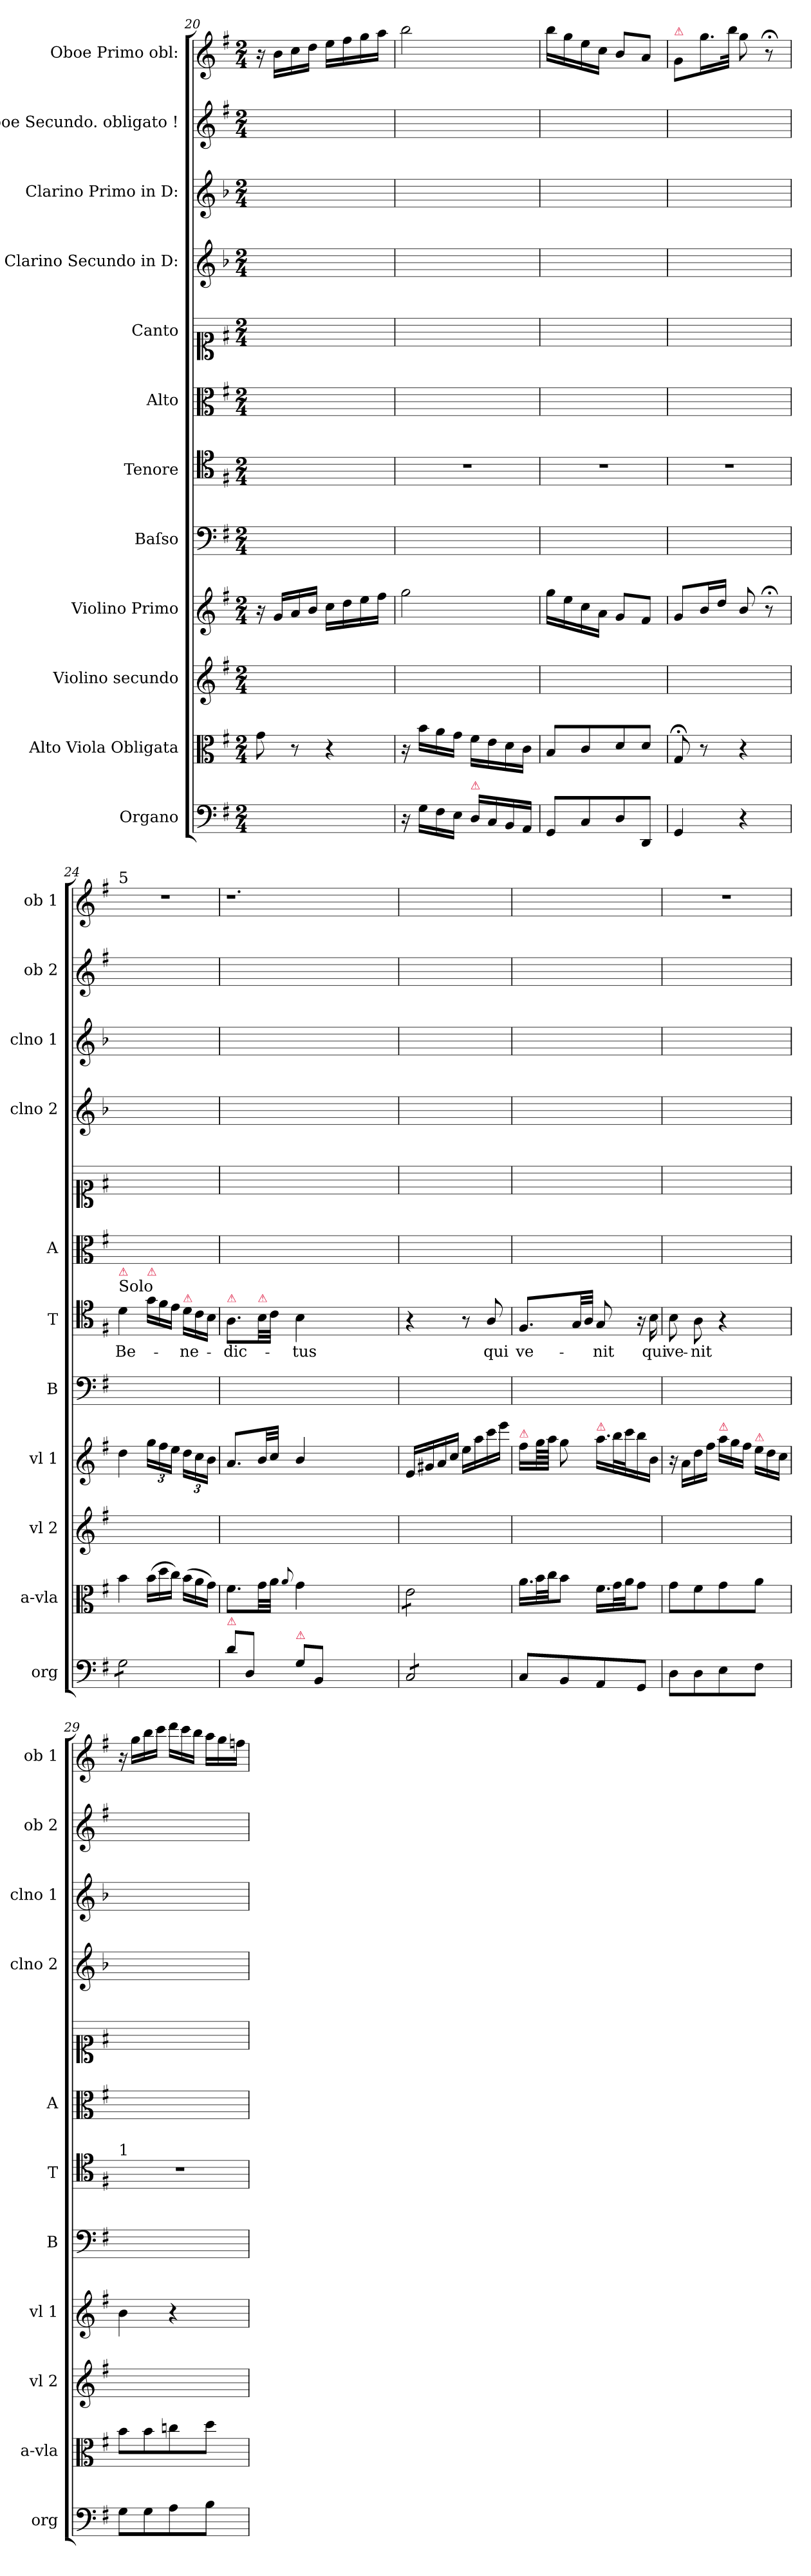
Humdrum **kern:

**kern	**dynam	**kern	**kern	**kern	**kern	**kern	**text	**kern	**kern	**kern	**kern	**kern	**kern
*part12	*part12	*part11	*part10	*part9	*part8	*part7	*part7	*part6	*part5	*part4	*part3	*part2	*part1
*staff12	*staff12	*staff11	*staff10	*staff9	*staff8	*staff7	*staff7	*staff6	*staff5	*staff4	*staff3	*staff2	*staff1
*I"Organo	*	*I"Alto Viola Obligata	*I"Violino secundo	*I"Violino Primo	*I"Baſso	*I"Tenore	*	*I"Alto	*I"Canto	*I"Clarino Secundo in D:	*I"Clarino Primo in D:	*I"Oboe Secundo. obligato !	*I"Oboe Primo obl:
*I'org	*	*I'a-vla	*I'vl 2	*I'vl 1	*I'B	*I'T	*	*I'A	*	*I'clno 2	*I'clno 1	*I'ob 2	*I'ob 1
*clefF4	*	*clefC3	*clefG2	*clefG2	*clefF4	*clefC4	*	*clefC3	*clefC1	*clefG2	*clefG2	*clefG2	*clefG2
*	*	*	*	*	*	*	*	*	*	*ITrd-1c-2	*ITrd-1c-2	*	*
*k[f#]	*	*k[f#]	*k[f#]	*k[f#]	*k[f#]	*k[f#]	*	*k[f#]	*k[f#]	*k[f#]	*k[f#]	*k[f#]	*k[f#]
*M2/4	*	*M2/4	*M2/4	*M2/4	*M2/4	*M2/4	*	*M2/4	*M2/4	*M2/4	*M2/4	*M2/4	*M2/4
=20	=20	=20	=20	=20	=20	=20	=20	=20	=20	=20	=20	=20	=20
2ryy	.	8g\	2ryy	16r	2ryy	2ryy	.	2ryy	2ryy	2ryy	2ryy	2ryy	16r
.	.	.	.	16g/LL	.	.	.	.	.	.	.	.	16b\LL
.	.	8r	.	16a/	.	.	.	.	.	.	.	.	16cc\
.	.	.	.	16b/JJ	.	.	.	.	.	.	.	.	16dd\JJ
.	.	4r	.	16cc\LL	.	.	.	.	.	.	.	.	16ee\LL
.	.	.	.	16dd\	.	.	.	.	.	.	.	.	16ff#\
.	.	.	.	16ee\	.	.	.	.	.	.	.	.	16gg\
.	.	.	.	16ff#\JJ	.	.	.	.	.	.	.	.	16aa\JJ
=21	=21	=21	=21	=21	=21	=21	=21	=21	=21	=21	=21	=21	=21
16r	.	16r	2ryy	2gg\	2ryy	2r	.	2ryy	2ryy	2ryy	2ryy	2ryy	2bb\
16G\LL	.	16b\LL	.	.	.	.	.	.	.	.	.	.	.
16F#\	.	16a\	.	.	.	.	.	.	.	.	.	.	.
16E\JJ	.	16g\JJ	.	.	.	.	.	.	.	.	.	.	.
!LO:TX:a:color=crimson:t=⚠	!	!	!	!	!	!	!	!	!	!	!	!	!
16D/LL	.	16f#\LL	.	.	.	.	.	.	.	.	.	.	.
16C/	.	16e\	.	.	.	.	.	.	.	.	.	.	.
16BB/	.	16d\	.	.	.	.	.	.	.	.	.	.	.
16AA/JJ	.	16c\JJ	.	.	.	.	.	.	.	.	.	.	.
=22	=22	=22	=22	=22	=22	=22	=22	=22	=22	=22	=22	=22	=22
8GG/L	.	8B/L	2ryy	16gg\LL	2ryy	2r	.	2ryy	2ryy	2ryy	2ryy	2ryy	16bb\LL
.	.	.	.	16ee\	.	.	.	.	.	.	.	.	16gg\
8C/	.	8c/	.	16cc\	.	.	.	.	.	.	.	.	16ee\
.	.	.	.	16a\JJ	.	.	.	.	.	.	.	.	16cc\JJ
8D/	.	8d/	.	8g/L	.	.	.	.	.	.	.	.	8b/L
8DD/J	.	8d/J	.	8f#/J	.	.	.	.	.	.	.	.	8a/J
=23	=23	=23	=23	=23	=23	=23	=23	=23	=23	=23	=23	=23	=23
!	!	!	!	!	!	!	!	!	!	!	!	!	!LO:TX:a:color=crimson:t=⚠
4GG/	.	8G;</	2ryy	8g/L	2ryy	2r	.	2ryy	2ryy	2ryy	2ryy	2ryy	8g/L
.	.	8r	.	16b/L	.	.	.	.	.	.	.	.	16.gg\L
.	.	.	.	16dd/JJ	.	.	.	.	.	.	.	.	.
.	.	.	.	.	.	.	.	.	.	.	.	.	32bb\JJk
4r	.	4r	.	8b/	.	.	.	.	.	.	.	.	8gg\
.	.	.	.	8r;<;	.	.	.	.	.	.	.	.	8r;<;
=24	=24	=24	=24	=24	=24	=24	=24	=24	=24	=24	=24	=24	=24
!	!	!	!	!	!	!	!	!	!	!	!	!	!LO:TX:a:t=5
!	!	!	!	!	!	!LO:TX:a:t=Solo	!	!	!	!	!	!	!
!	!	!	!	!	!	!LO:TX:a:color=crimson:t=⚠	!	!	!	!	!	!	!
!	!LO:DY:a	!	!	!	!	!	!	!	!	!	!	!	!
*tremolo	*	*	*	*	*	*	*	*	*	*	*	*	*
8G\L	p&colon;	4b\	2ryy	4dd\	2ryy	4d\	Be-	2ryy	2ryy	2ryy	2ryy	2ryy	2r
8G\	.	.	.	.	.	.	.	.	.	.	.	.	.
*	*	*Xtuplet	*	*	*	*Xtuplet	*	*	*	*	*	*	*
!	!	!	!	!	!	!LO:TX:a:color=crimson:t=⚠	!	!	!	!	!	!	!
8G\	.	(24b\LL	.	24gg\LL	.	24g\LL	.	.	.	.	.	.	.
.	.	24dd\	.	24ff#\	.	24f#\	.	.	.	.	.	.	.
.	.	24cc\JJ)	.	24ee\JJ	.	24e\JJ	.	.	.	.	.	.	.
!	!	!	!	!	!	!LO:TX:a:color=crimson:t=⚠	!	!	!	!	!	!	!
8G\J	.	(24b\LL	.	24dd\LL	.	24d\LL	-ne-	.	.	.	.	.	.
*Xtremolo	*	*	*	*	*	*	*	*	*	*	*	*	*
.	.	24a\	.	24cc\	.	24c\	.	.	.	.	.	.	.
.	.	24g\JJ)	.	24b\JJ	.	24B\JJ	.	.	.	.	.	.	.
=25	=25	=25	=25	=25	=25	=25	=25	=25	=25	=25	=25	=25	=25
!	!	!	!	!	!	!LO:TX:a:color=crimson:t=⚠	!	!	!	!	!	!	!
!LO:TX:a:color=crimson:t=⚠	!	!	!	!	!	!	!	!	!	!	!	!	!
8d\L	.	8.f#\L	2ryy	8.a/L	2ryy	8.A\L	-dic-	2ryy	2ryy	2ryy	2ryy	2ryy	1.r
8D/J	.	.	.	.	.	.	.	.	.	.	.	.	.
!	!	!	!	!	!	!LO:TX:a:color=crimson:t=⚠	!	!	!	!	!	!	!
.	.	32g\LL	.	32b/LL	.	32B\LL	.	.	.	.	.	.	.
.	.	32a\JJJ	.	32cc/JJJ	.	32c\JJJ	.	.	.	.	.	.	.
.	.	8qqa/	.	.	.	.	.	.	.	.	.	.	.
!LO:TX:a:color=crimson:t=⚠	!	!	!	!	!	!	!	!	!	!	!	!	!
8G\L	.	4g\	.	4b/	.	4B\	-tus	.	.	.	.	.	.
8BB/J	.	.	.	.	.	.	.	.	.	.	.	.	.
1ryy	.	1ryy	1ryy	1ryy	1ryy	1ryy	.	1ryy	1ryy	1ryy	1ryy	1ryy	.
=26	=26	=26	=26	=26	=26	=26	=26	=26	=26	=26	=26	=26	=26
*tremolo	*	*	*	*	*	*	*	*	*	*	*	*	*
*	*	*tremolo	*	*	*	*	*	*	*	*	*	*	*
8C/L	.	8e\L	2ryy	16e/LL	2ryy	4r	.	2ryy	2ryy	2ryy	2ryy	2ryy	2ryy
.	.	.	.	16g#X/	.	.	.	.	.	.	.	.	.
8C/	.	8e\	.	16a/	.	.	.	.	.	.	.	.	.
.	.	.	.	16cc/JJ	.	.	.	.	.	.	.	.	.
8C/	.	8e\	.	16ee\LL	.	8r	.	.	.	.	.	.	.
.	.	.	.	16aa\	.	.	.	.	.	.	.	.	.
8C/J	.	8e\J	.	16ccc\	.	8A/	qui	.	.	.	.	.	.
*	*	*Xtremolo	*	*	*	*	*	*	*	*	*	*	*
*Xtremolo	*	*	*	*	*	*	*	*	*	*	*	*	*
.	.	.	.	16eee\JJ	.	.	.	.	.	.	.	.	.
=27	=27	=27	=27	=27	=27	=27	=27	=27	=27	=27	=27	=27	=27
!	!	!	!	!LO:TX:a:color=crimson:t=⚠	!	!	!	!	!	!	!	!	!
!	!	!	!	!LO:N:vis=16	!	!	!	!	!	!	!	!	!
8C/L	.	16.a\LL	2ryy	16.ff#\LL	2ryy	8.F#/L	ve-	2ryy	2ryy	2ryy	2ryy	2ryy	2ryy
!	!	!LO:N:vis=32	!	!	!	!	!	!	!	!	!	!	!
.	.	64b\L	.	64gg\LL	.	.	.	.	.	.	.	.	.
!	!	!LO:N:vis=32	!	!	!	!	!	!	!	!	!	!	!
.	.	64cc\JJ	.	64aa\JJJJ	.	.	.	.	.	.	.	.	.
8BB/	.	8b\J	.	8gg\	.	.	.	.	.	.	.	.	.
.	.	.	.	.	.	32G/LL	.	.	.	.	.	.	.
.	.	.	.	.	.	32A/JJJ	.	.	.	.	.	.	.
!	!	!	!	!LO:TX:a:color=crimson:t=⚠	!	!	!	!	!	!	!	!	!
8AA/	.	16.f#\LL	.	16.aa\LL	.	8G/	-nit	.	.	.	.	.	.
!	!	!LO:N:vis=32	!	!LO:N:vis=32	!	!	!	!	!	!	!	!	!
.	.	64g\L	.	64bb\L	.	.	.	.	.	.	.	.	.
!	!	!LO:N:vis=32	!	!LO:N:vis=32	!	!	!	!	!	!	!	!	!
.	.	64a\JJ	.	64ccc\J	.	.	.	.	.	.	.	.	.
8GG/J	.	8g\J	.	16bb\	.	16r	.	.	.	.	.	.	.
.	.	.	.	16b/JJ	.	16B\	qui	.	.	.	.	.	.
=28	=28	=28	=28	=28	=28	=28	=28	=28	=28	=28	=28	=28	=28
8D\L	.	8g\L	2ryy	16r	2ryy	8B\	ve-	2ryy	2ryy	2ryy	2ryy	2ryy	2r
.	.	.	.	16a\LL	.	.	.	.	.	.	.	.	.
8D\	.	8f#\	.	16dd\	.	8A\	-nit	.	.	.	.	.	.
.	.	.	.	16ff#\JJ	.	.	.	.	.	.	.	.	.
*	*	*	*	*Xtuplet	*	*	*	*	*	*	*	*	*
!	!	!	!	!LO:TX:a:color=crimson:t=⚠	!	!	!	!	!	!	!	!	!
8E\	.	8g\	.	24aa\LL	.	4r	.	.	.	.	.	.	.
.	.	.	.	24gg\	.	.	.	.	.	.	.	.	.
.	.	.	.	24ff#\JJ	.	.	.	.	.	.	.	.	.
!	!	!	!	!LO:TX:a:color=crimson:t=⚠	!	!	!	!	!	!	!	!	!
8F#\J	.	8a\J	.	24ee\LL	.	.	.	.	.	.	.	.	.
.	.	.	.	24dd\	.	.	.	.	.	.	.	.	.
.	.	.	.	24cc\JJ	.	.	.	.	.	.	.	.	.
=29	=29	=29	=29	=29	=29	=29	=29	=29	=29	=29	=29	=29	=29
!	!	!	!	!	!	!LO:TX:a:t=1	!	!	!	!	!	!	!
8G\L	.	8b\L	2ryy	4b\	2ryy	2r	.	2ryy	2ryy	2ryy	2ryy	2ryy	16r
.	.	.	.	.	.	.	.	.	.	.	.	.	16gg\LL
8G\	.	8b\	.	.	.	.	.	.	.	.	.	.	16bb\
.	.	.	.	.	.	.	.	.	.	.	.	.	16ccc\JJ
*	*	*	*	*	*	*	*	*	*	*	*	*	*Xtuplet
8A\	.	8ccn\	.	4r	.	.	.	.	.	.	.	.	24ddd\LL
.	.	.	.	.	.	.	.	.	.	.	.	.	24ccc\
.	.	.	.	.	.	.	.	.	.	.	.	.	24bb\JJ
8B\J	.	8dd\J	.	.	.	.	.	.	.	.	.	.	24aa\LL
.	.	.	.	.	.	.	.	.	.	.	.	.	24gg\
.	.	.	.	.	.	.	.	.	.	.	.	.	24ffn\JJ
=	=	=	=	=	=	=	=	=	=	=	=	=	=
*-	*-	*-	*-	*-	*-	*-	*-	*-	*-	*-	*-	*-	*-
